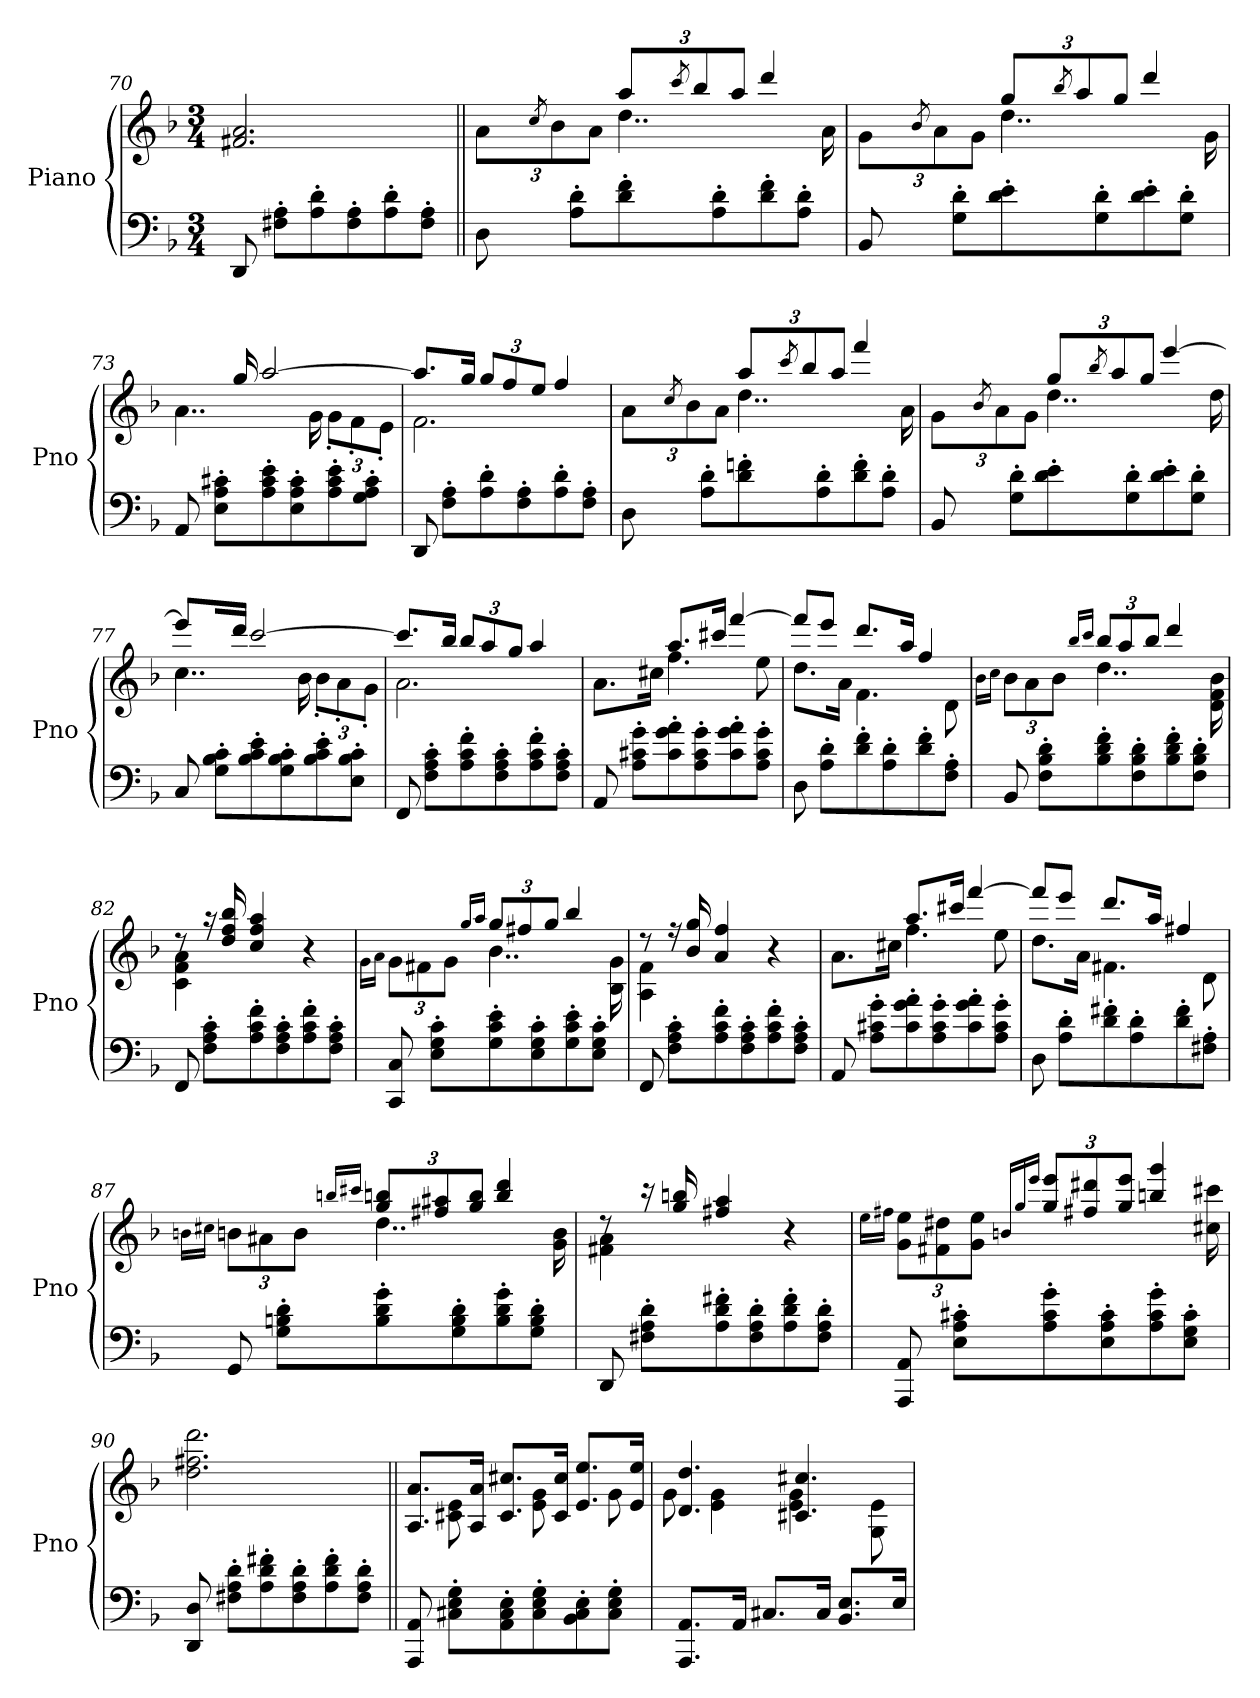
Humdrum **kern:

**kern	**kern
*part2	*part1
*staff2	*staff1
*I"Piano	*I"Piano
*I'Pno	*I'Pno
*clefF4	*clefG2
*k[b-]	*k[b-]
*M3/4	*M3/4
=70	=70
8DD/	2.f#X/ 2.a/
8F#X\' 8A\'L	.
8A\' 8d\'	.
8F#\' 8A\'	.
8A\' 8d\'	.
8F#\' 8A\'J	.
=71||	=71||
*	*^
*	*	*Xbrackettup
8D\	4rffyy	12a\L
.	.	8qcc/
.	.	12b-\
8A\' 8d\'L	.	.
.	.	12a\J
8d\' 8f\'	12aa/L	4..dd\
.	8qccc/	.
.	12bb-/	.
8A\' 8d\'	.	.
.	12aa/J	.
8d\' 8f\'	4ddd/	.
8A\' 8d\'J	.	.
.	.	16a\
=72	=72	=72
8BB-/	4rffyy	12g\L
.	.	8qb-/
.	.	12a\
8G\' 8d\'L	.	.
.	.	12g\J
8d\' 8e\'	12gg/L	4..dd\
.	8qbb-/	.
.	12aa/	.
8G\' 8d\'	.	.
.	12gg/J	.
8d\' 8e\'	4ddd/	.
8G\' 8d\'J	.	.
.	.	16g\
!!LO:PB:g=z	!!
=73	=73	=73
8AA/	8rffyy	4..a\
8E\' 8A\' 8c#X\'L	16ryy	.
.	16gg/	.
8A\' 8c#\' 8e\'	[2aa/	.
8E\' 8A\' 8c#\'	.	.
.	.	16g\
8A\' 8c#\' 8e\'	.	12g'\L
.	.	12f'\
8G\' 8A\' 8c#\'J	.	.
.	.	12e'\J
=74	=74	=74
8DD/	8.aa/L]	2.f\
8F\' 8A\'L	.	.
.	16gg/Jk	.
8A\' 8d\'	12gg/L	.
.	12ff/	.
8F\' 8A\'	.	.
.	12ee/J	.
8A\' 8d\'	4ff/	.
8F\' 8A\'J	.	.
=75	=75	=75
8D\	4rffyy	12a\L
.	.	8qcc/
.	.	12b-\
8A\' 8d\'L	.	.
.	.	12a\J
8d\' 8fn\'	12aa/L	4..dd\
.	8qccc/	.
.	12bb-/	.
8A\' 8d\'	.	.
.	12aa/J	.
8d\' 8f\'	4fff/	.
8A\' 8d\'J	.	.
.	.	16a\
=76	=76	=76
8BB-/	4rffyy	12g\L
.	.	8qb-/
.	.	12a\
8G\' 8d\'L	.	.
.	.	12g\J
8d\' 8e\'	12gg/L	4..dd\
.	8qbb-/	.
.	12aa/	.
8G\' 8d\'	.	.
.	12gg/J	.
8d\' 8e\'	[4eee/	.
8G\' 8d\'J	.	.
.	.	16dd\
!!LO:LB:g=z	!!
=77	=77	=77
8C/	8eee/L]	4..cc\
8G\' 8B-\' 8c\'L	16ryy	.
.	16ddd/Jk	.
8B-\' 8c\' 8e\'	[2ccc/	.
8G\' 8B-\' 8c\'	.	.
.	.	16b-\
8B-\' 8c\' 8e\'	.	12b-'\L
.	.	12a'\
8E\' 8B-\' 8c\'J	.	.
.	.	12g'\J
=78	=78	=78
8FF/	8.ccc/L]	2.a\
8F\' 8A\' 8c\'L	.	.
.	16bb-/Jk	.
8A\' 8c\' 8f\'	12bb-/L	.
.	12aa/	.
8F\' 8A\' 8c\'	.	.
.	12gg/J	.
8A\' 8c\' 8f\'	4aa/	.
8F\' 8A\' 8c\'J	.	.
=79	=79	=79
8AA/	4rddyy	8.a\L
8A\' 8c#X\' 8g\'L	.	.
.	.	16cc#X\Jk
8c#\' 8g\' 8a\'	8.aa/L	4.ff\
8A\' 8c#\' 8g\'	.	.
.	16ccc#X/Jk	.
8c#\' 8g\' 8a\'	[4fff/	.
8A\' 8c#\' 8g\'J	.	8ee\
=80	=80	=80
8D\	8fff/L]	8.dd\L
8A\' 8d\'L	8eee/J	.
.	.	16a\Jk
8d\' 8f\'	8.ddd/L	4.f\
8A\' 8d\'	.	.
.	16aa/Jk	.
8d\' 8f\'	4ff/	.
8F\' 8A\'J	.	8d\
!!LO:LB:g=z	!!
=81	=81	=81
.	.	16qb-\LL
.	.	16qcc\JJ
8BB-/	4rffyy	12b-\L
.	.	12a\
8F\' 8B-\' 8d\'L	.	.
.	.	12b-\J
.	16qbb-/LL	.
.	16qccc/JJ	.
8B-\' 8d\' 8f\'	12bb-/L	4..dd\
.	12aa/	.
8F\' 8B-\' 8d\'	.	.
.	12bb-/J	.
8B-\' 8d\' 8f\'	4ddd/	.
8F\' 8B-\' 8d\'J	.	.
.	.	16d\ 16f\ 16b-\
=82	=82	=82
8FF/	8rdd	4c\ 4f\ 4a\
8F\' 8A\' 8c\'L	16r	.
.	16dd/ 16ff/ 16bb-/	.
8A\' 8c\' 8f\'	4cc/ 4ff/ 4aa/	4ryy
8F\' 8A\' 8c\'	.	.
8A\' 8c\' 8f\'	4r	4ryy
8F\' 8A\' 8c\'J	.	.
=83	=83	=83
.	.	16qg\LL
.	.	16qa\JJ
8CC/ 8C/	4rffyy	12g\L
.	.	12f#X\
8E\' 8G\' 8c\'L	.	.
.	.	12g\J
.	16qgg/LL	.
.	16qaa/JJ	.
8G\' 8c\' 8e\'	12gg/L	4..b-\
.	12ff#X/	.
8E\' 8G\' 8c\'	.	.
.	12gg/J	.
8G\' 8c\' 8e\'	4bb-/	.
8E\' 8G\' 8c\'J	.	.
.	.	16B-\ 16g\
!!LO:LB:g=z	!!
=84	=84	=84
8FF/	8rdd	4A\ 4f\
8F\' 8A\' 8c\'L	16r	.
.	16b-/ 16gg/	.
8A\' 8c\' 8f\'	4a/ 4ff/	4ryy
8F\' 8A\' 8c\'	.	.
8A\' 8c\' 8f\'	4r	4ryy
8F\' 8A\' 8c\'J	.	.
=85	=85	=85
8AA/	4rddyy	8.a\L
8A\' 8c#X\' 8g\'L	.	.
.	.	16cc#X\Jk
8c#\' 8g\' 8a\'	8.aa/L	4.ff\
8A\' 8c#\' 8g\'	.	.
.	16ccc#X/Jk	.
8c#\' 8g\' 8a\'	[4fff/	.
8A\' 8c#\' 8g\'J	.	8ee\
=86	=86	=86
8D\	8fff/L]	8.dd\L
8A\' 8d\'L	8eee/J	.
.	.	16a\Jk
8d\' 8f#X\'	8.ddd/L	4.f#X\
8A\' 8d\'	.	.
.	16aa/Jk	.
8d\' 8f#\'	4ff#X/	.
8F#X\' 8A\'J	.	8d\
!!LO:LB:g=z	!!
=87	=87	=87
.	.	16qbn\LL
.	.	16qcc#X\JJ
8GG/	4rffyy	12b\L
.	.	12a#X\
8G\' 8Bn\' 8d\'L	.	.
.	.	12b\J
.	16qbbn/LL	.
.	16qccc#X/JJ	.
8B\' 8d\' 8g\'	12gg/ 12bb/L	4..dd\
.	12ff#X/ 12aa#X/	.
8G\' 8B\' 8d\'	.	.
.	12gg/ 12bb/J	.
8B\' 8d\' 8g\'	4bb/ 4ddd/	.
8G\' 8B\' 8d\'J	.	.
.	.	16g\ 16b\
=88	=88	=88
8DD/	8rdd	4f#X\ 4a\
8F#X\' 8A\' 8d\'L	16r	.
.	16gg/ 16bbn/	.
8A\' 8d\' 8f#X\'	4ff#X/ 4aa/	4ryy
8F#\' 8A\' 8d\'	.	.
8A\' 8d\' 8f#\'	4r	4ryy
8F#\' 8A\' 8d\'J	.	.
!!LO:LB:g=z	!!
=89	=89	=89
.	.	16qee\LL
.	.	16qff#X\JJ
8AAA/ 8AA/	4rffyy	12g\ 12ee\L
.	.	12f#X\ 12dd#X\
8E\' 8A\' 8c#X\'L	.	.
.	.	12g\ 12ee\J
.	16qbn/LL	.
.	16qgg/	.
.	16qeee/JJ	.
8A\' 8c#\' 8g\'	12gg/ 12eee/L	4..rddyy
.	12ff#X/ 12ddd#X/	.
8E\' 8A\' 8c#\'	.	.
.	12gg/ 12eee/J	.
8A\' 8c#\' 8g\'	4bbn/ 4ggg/	.
8E\' 8G\' 8c#\'J	.	.
.	.	16cc#X\ 16ccc#X\
*	*v	*v
=90	=90
8DD/ 8D/	2.dd\ 2.ff#X\ 2.ddd\
8F#X\' 8A\' 8d\'L	.
8A\' 8d\' 8f#X\'	.
8F#\' 8A\' 8d\'	.
8A\' 8d\' 8f#\'	.
8F#\' 8A\' 8d\'J	.
=91||	=91||
*	*^
8AAA/ 8AA/	8.A/ 8.a/L	8ryy
8C#X\' 8E\' 8G\'L	.	8c#X\ 8e\
.	16A/ 16a/Jk	.
8AA\' 8C#\' 8E\'	8.c#/ 8.cc#X/L	8ryy
8C#\' 8E\' 8G\'	.	8e\ 8g\
.	16c#/ 16cc#/Jk	.
8BB-\' 8C#\' 8E\'	8.e/ 8.ee/L	8ryy
8C#\' 8E\' 8G\'J	.	8g\
.	16e/ 16ee/Jk	.
!!LO:PB:g=z	!!
=92	=92	=92
8.AAA/ 8.AA/L	4.d/ 4.dd/	8g\
.	.	4e\ 4g\
16AA/Jk	.	.
8.C#X/L	.	.
.	4.c#X/ 4.cc#X/	4e\ 4g\
16C#/Jk	.	.
8.BB-/ 8.E/L	.	.
.	.	8G\ 8e\
16E/Jk	.	.
*	*v	*v
=	=
*-	*-
